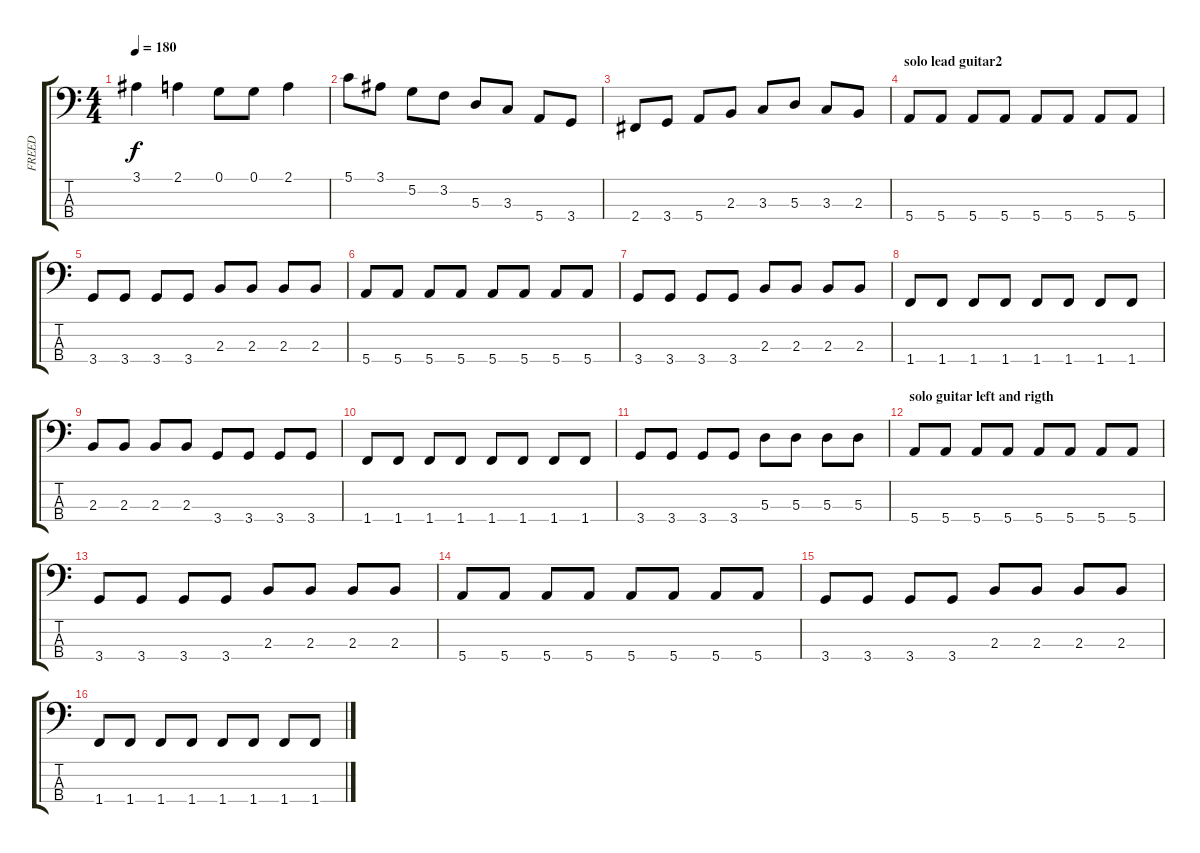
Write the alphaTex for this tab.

\track ("FREED" "FREED") {instrument electricbassfinger}
\staff {score tabs}
\tuning (G2 D2 A1 E1) {hide}
\ts (4 4)
\tempo 180
\clef f4
\ks c
3.1.4{dy f} 2.1.4 0.1.8 0.1.8 2.1.4 |
5.1.8 3.1.8 5.2.8 3.2.8 5.3.8 3.3.8 5.4.8 3.4.8 |
2.4.8 3.4.8 5.4.8 2.3.8 3.3.8 5.3.8 3.3.8 2.3.8 |
\section ("" "solo lead guitar2")
5.4.8 5.4.8 5.4.8 5.4.8 5.4.8 5.4.8 5.4.8 5.4.8 |
3.4.8 3.4.8 3.4.8 3.4.8 2.3.8 2.3.8 2.3.8 2.3.8 |
5.4.8 5.4.8 5.4.8 5.4.8 5.4.8 5.4.8 5.4.8 5.4.8 |
3.4.8 3.4.8 3.4.8 3.4.8 2.3.8 2.3.8 2.3.8 2.3.8 |
1.4.8 1.4.8 1.4.8 1.4.8 1.4.8 1.4.8 1.4.8 1.4.8 |
2.3.8 2.3.8 2.3.8 2.3.8 3.4.8 3.4.8 3.4.8 3.4.8 |
1.4.8 1.4.8 1.4.8 1.4.8 1.4.8 1.4.8 1.4.8 1.4.8 |
3.4.8 3.4.8 3.4.8 3.4.8 5.3.8 5.3.8 5.3.8 5.3.8 |
\section ("" "solo guitar left and rigth")
5.4.8 5.4.8 5.4.8 5.4.8 5.4.8 5.4.8 5.4.8 5.4.8 |
3.4.8 3.4.8 3.4.8 3.4.8 2.3.8 2.3.8 2.3.8 2.3.8 |
5.4.8 5.4.8 5.4.8 5.4.8 5.4.8 5.4.8 5.4.8 5.4.8 |
3.4.8 3.4.8 3.4.8 3.4.8 2.3.8 2.3.8 2.3.8 2.3.8 |
1.4.8 1.4.8 1.4.8 1.4.8 1.4.8 1.4.8 1.4.8 1.4.8
